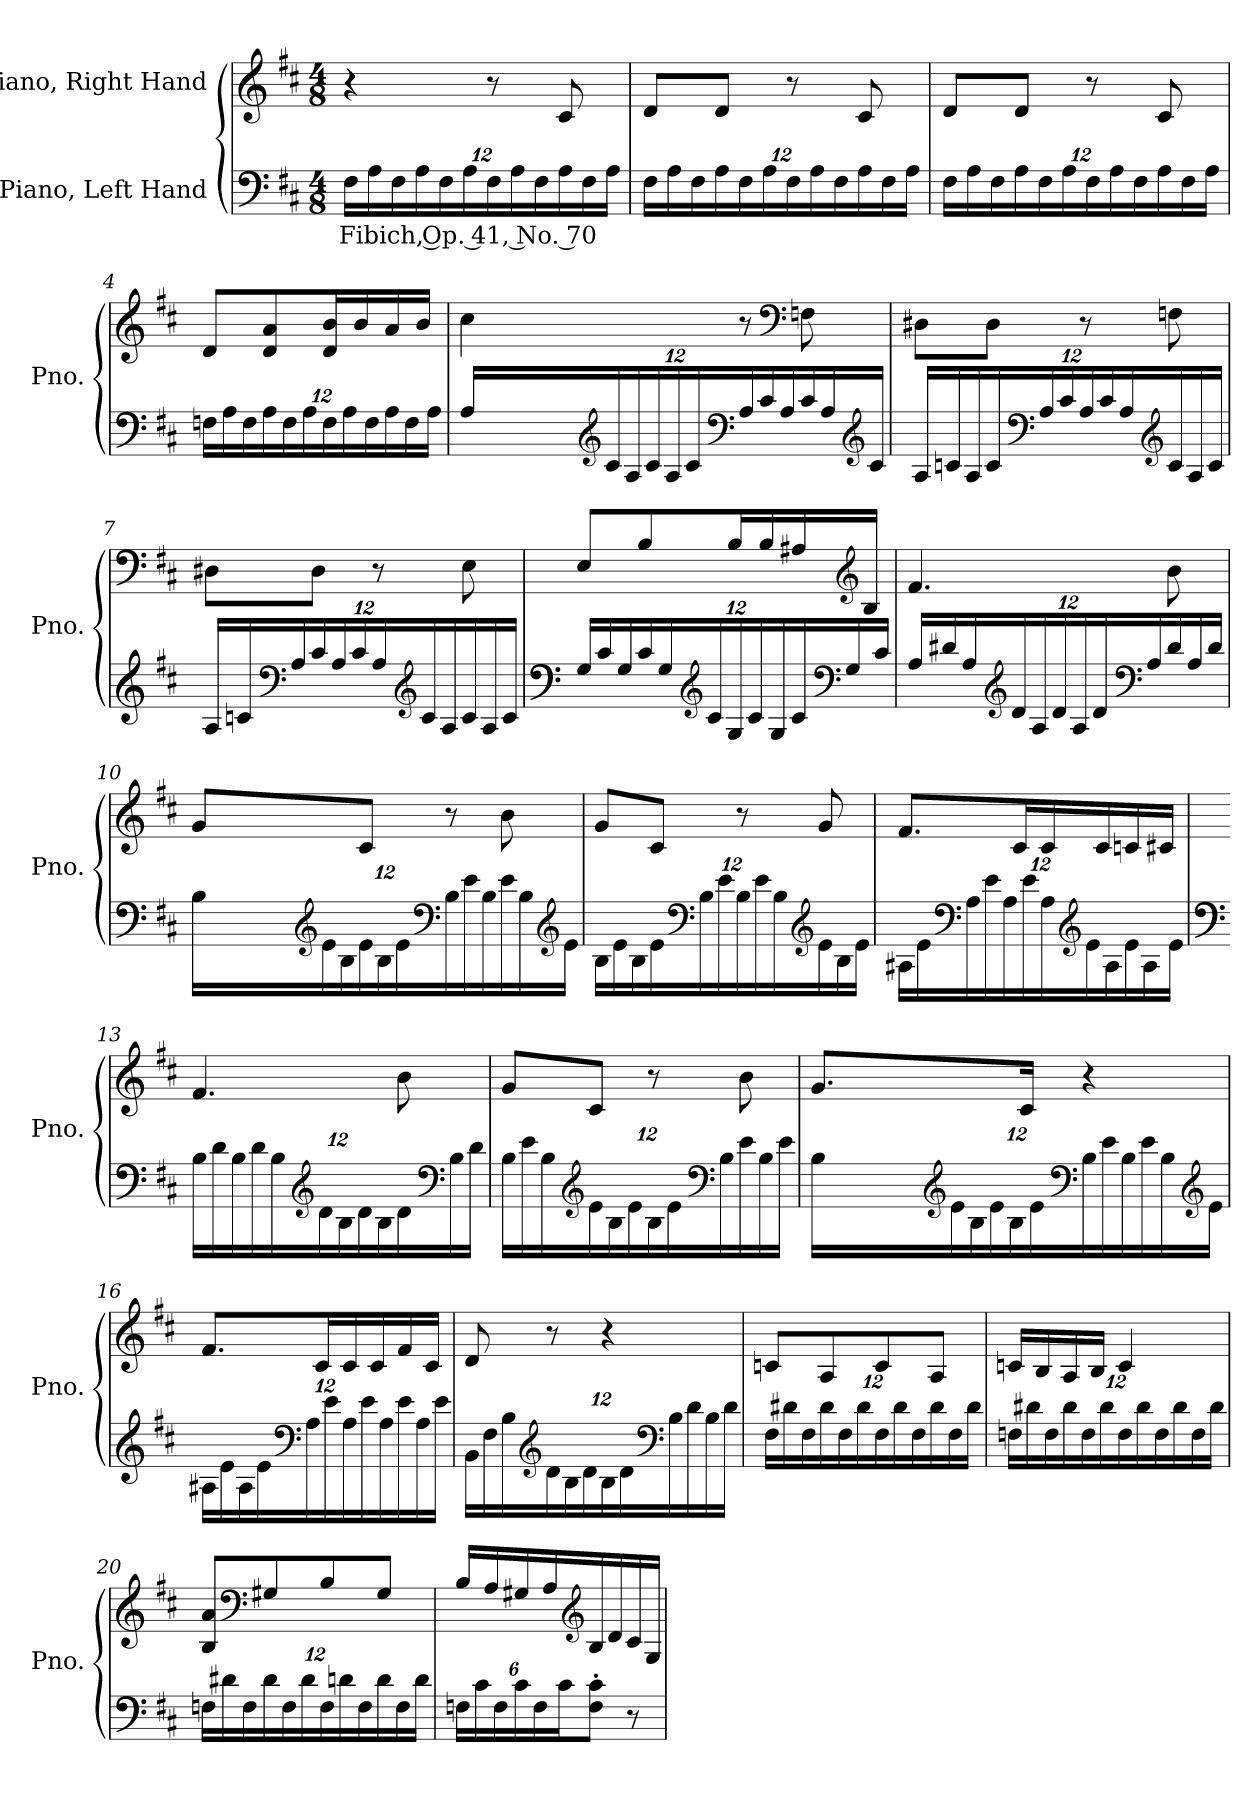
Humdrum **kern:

**kern	**text	**kern
*part2	*part2	*part1
*staff2	*staff2	*staff1
*I"Piano, Left Hand	*	*I"Piano, Right Hand
*I'Pno.	*	*I'Pno.
*clefF4	*	*clefG2
*k[f#c#]	*	*k[f#c#]
*M4/8	*	*M4/8
*MM100	*	*MM100
*Xbrackettup	*	*
=1	=1	=1
!	!LO:LY:b	!
24F#\LL	Fibich, Op. 41, No. 70	4r
24A\	.	.
24F#\	.	.
24A\	.	.
24F#\	.	.
24A\	.	.
24F#\	.	8r
24A\	.	.
24F#\	.	.
24A\	.	8c#/
24F#\	.	.
24A\JJ	.	.
=2	=2	=2
24F#\LL	.	8d/L
24A\	.	.
24F#\	.	.
24A\	.	8d/J
24F#\	.	.
24A\	.	.
24F#\	.	8r
24A\	.	.
24F#\	.	.
24A\	.	8c#/
24F#\	.	.
24A\JJ	.	.
!!LO:LB:g=z
=3	=3	=3
24F#\LL	.	8d/L
24A\	.	.
24F#\	.	.
24A\	.	8d/J
24F#\	.	.
24A\	.	.
24F#\	.	8r
24A\	.	.
24F#\	.	.
24A\	.	8c#/
24F#\	.	.
24A\JJ	.	.
=4	=4	=4
24Fn\LL	.	8d/L
24A\	.	.
24F\	.	.
24A\	.	8d/ 8a/
24F\	.	.
24A\	.	.
24F\	.	16d/ 16b/L
24A\	.	.
.	.	16b/
24F\	.	.
24A\	.	16a/
24F\	.	.
.	.	16b/JJ
24A\JJ	.	.
!!LO:LB:g=z
=5	=5	=5
24A/LL	.	4cc#\
*clefG2	*	*
24c#/	.	.
24A/	.	.
24c#/	.	.
24A/	.	.
24c#/	.	.
*clefF4	*	*
24A/	.	8r
24c#/	.	.
24A/	.	.
*	*	*clefF4
24c#/	.	8Fn\
24A/	.	.
*clefG2	*	*
24c#/JJ	.	.
=6	=6	=6
24A/LL	.	8D#X\L
24cn/	.	.
24A/	.	.
24c/	.	8D#\J
*clefF4	*	*
24A/	.	.
24c/	.	.
24A/	.	8r
24c/	.	.
24A/	.	.
*clefG2	*	*
24c/	.	8Fn\
24A/	.	.
24c/JJ	.	.
!!LO:LB:g=z
=7	=7	=7
24A/LL	.	8D#X\L
24cn/	.	.
*clefF4	*	*
24A/	.	.
24c/	.	8D#\J
24A/	.	.
24c/	.	.
24A/	.	8r
*clefG2	*	*
24c/	.	.
24A/	.	.
24c/	.	8E\
24A/	.	.
24c/JJ	.	.
=8	=8	=8
*clefF4	*	*
24G/LL	.	8E/L
24c#/	.	.
24G/	.	.
24c#/	.	8B/
24G/	.	.
*clefG2	*	*
24c#/	.	.
24G/	.	16B/L
24c#/	.	.
.	.	16B/
24G/	.	.
24c#/	.	16A#X/
*clefF4	*	*
24G/	.	.
*	*	*clefG2
.	.	16B/JJ
24c#/JJ	.	.
!!LO:LB:g=z
=9	=9	=9
24A/LL	.	4.f#/
24d#X/	.	.
24A/	.	.
*clefG2	*	*
24d#/	.	.
24A/	.	.
24d#/	.	.
24A/	.	.
24d#/	.	.
*clefF4	*	*
24A/	.	.
24d#/	.	8b\
24A/	.	.
24d#/JJ	.	.
=10	=10	=10
24B\LL	.	8g/L
*clefG2	*	*
24e\	.	.
24B\	.	.
24e\	.	8c#/J
24B\	.	.
24e\	.	.
*clefF4	*	*
24B\	.	8r
24e\	.	.
24B\	.	.
24e\	.	8b\
24B\	.	.
*clefG2	*	*
24e\JJ	.	.
!!LO:LB:g=z
=11	=11	=11
24B\LL	.	8g/L
24e\	.	.
24B\	.	.
24e\	.	8c#/J
*clefF4	*	*
24B\	.	.
24e\	.	.
24B\	.	8r
24e\	.	.
24B\	.	.
*clefG2	*	*
24e\	.	8g/
24B\	.	.
24e\JJ	.	.
=12	=12	=12
24A#X\LL	.	8.f#/L
24e\	.	.
*clefF4	*	*
24A#\	.	.
24e\	.	.
24A#\	.	.
.	.	16c#/L
24e\	.	.
24A#\	.	16c#/
*clefG2	*	*
24e\	.	.
.	.	16c#/
24A#\	.	.
24e\	.	16cn/
24A#\	.	.
.	.	16c#X/JJ
24e\JJ	.	.
!!LO:PB:g=z
=13	=13	=13
*clefF4	*	*
24B\LL	.	4.f#/
24d\	.	.
24B\	.	.
24d\	.	.
24B\	.	.
*clefG2	*	*
24d\	.	.
24B\	.	.
24d\	.	.
24B\	.	.
24d\	.	8b\
*clefF4	*	*
24B\	.	.
24d\JJ	.	.
=14	=14	=14
24B\LL	.	8g/L
24e\	.	.
24B\	.	.
*clefG2	*	*
24e\	.	8c#/J
24B\	.	.
24e\	.	.
24B\	.	8r
24e\	.	.
*clefF4	*	*
24B\	.	.
24e\	.	8b\
24B\	.	.
24e\JJ	.	.
!!LO:LB:g=z
=15	=15	=15
24B\LL	.	8.g/L
*clefG2	*	*
24e\	.	.
24B\	.	.
24e\	.	.
24B\	.	.
.	.	16c#/Jk
24e\	.	.
*clefF4	*	*
24B\	.	4r
24e\	.	.
24B\	.	.
24e\	.	.
24B\	.	.
*clefG2	*	*
24e\JJ	.	.
=16	=16	=16
24A#X\LL	.	8.f#/L
24e\	.	.
24A#\	.	.
24e\	.	.
*clefF4	*	*
24A#\	.	.
.	.	16c#/L
24e\	.	.
24A#\	.	16c#/
24e\	.	.
.	.	16c#/
24A#\	.	.
24e\	.	16f#/
24A#\	.	.
.	.	16c#/JJ
24e\JJ	.	.
!!LO:LB:g=z
=17	=17	=17
24BB\LL	.	8d/
24F#\	.	.
24B\	.	.
*clefG2	*	*
24d\	.	8r
24B\	.	.
24d\	.	.
24B\	.	4r
24d\	.	.
*clefF4	*	*
24B\	.	.
24d\	.	.
24B\	.	.
24d\JJ	.	.
=18	=18	=18
24F#\LL	.	8cn/L
24d#X\	.	.
24F#\	.	.
24d#\	.	8A/
24F#\	.	.
24d#\	.	.
24F#\	.	8c/
24d#\	.	.
24F#\	.	.
24d#\	.	8A/J
24F#\	.	.
24d#\JJ	.	.
=19	=19	=19
24Fn\LL	.	16cn/LL
24d#X\	.	.
.	.	16B/
24F\	.	.
24d#\	.	16A/
24F\	.	.
.	.	16B/JJ
24d#\	.	.
24F\	.	4c/
24d#\	.	.
24F\	.	.
24d#\	.	.
24F\	.	.
24d#\JJ	.	.
!!LO:LB:g=z
=20	=20	=20
24Fn\LL	.	8B/ 8a/L
24d#X\	.	.
24F\	.	.
*	*	*clefF4
24d#\	.	8G#X/
24F\	.	.
24d#\	.	.
24F\	.	8B/
24dn\	.	.
24F\	.	.
24d\	.	8G#/J
24F\	.	.
24d\JJ	.	.
=21	=21	=21
24Fn\LL	.	16B/LL
24c#\	.	.
.	.	16A/
24F\	.	.
24c#\	.	16G#X/
24F\	.	.
.	.	16A/
24c#\J	.	.
*	*	*clefG2
8F\' 8c#\'J	.	16B/
.	.	16d/
8r	.	16c#/
.	.	16G#/JJ
=	=	=
*-	*-	*-
